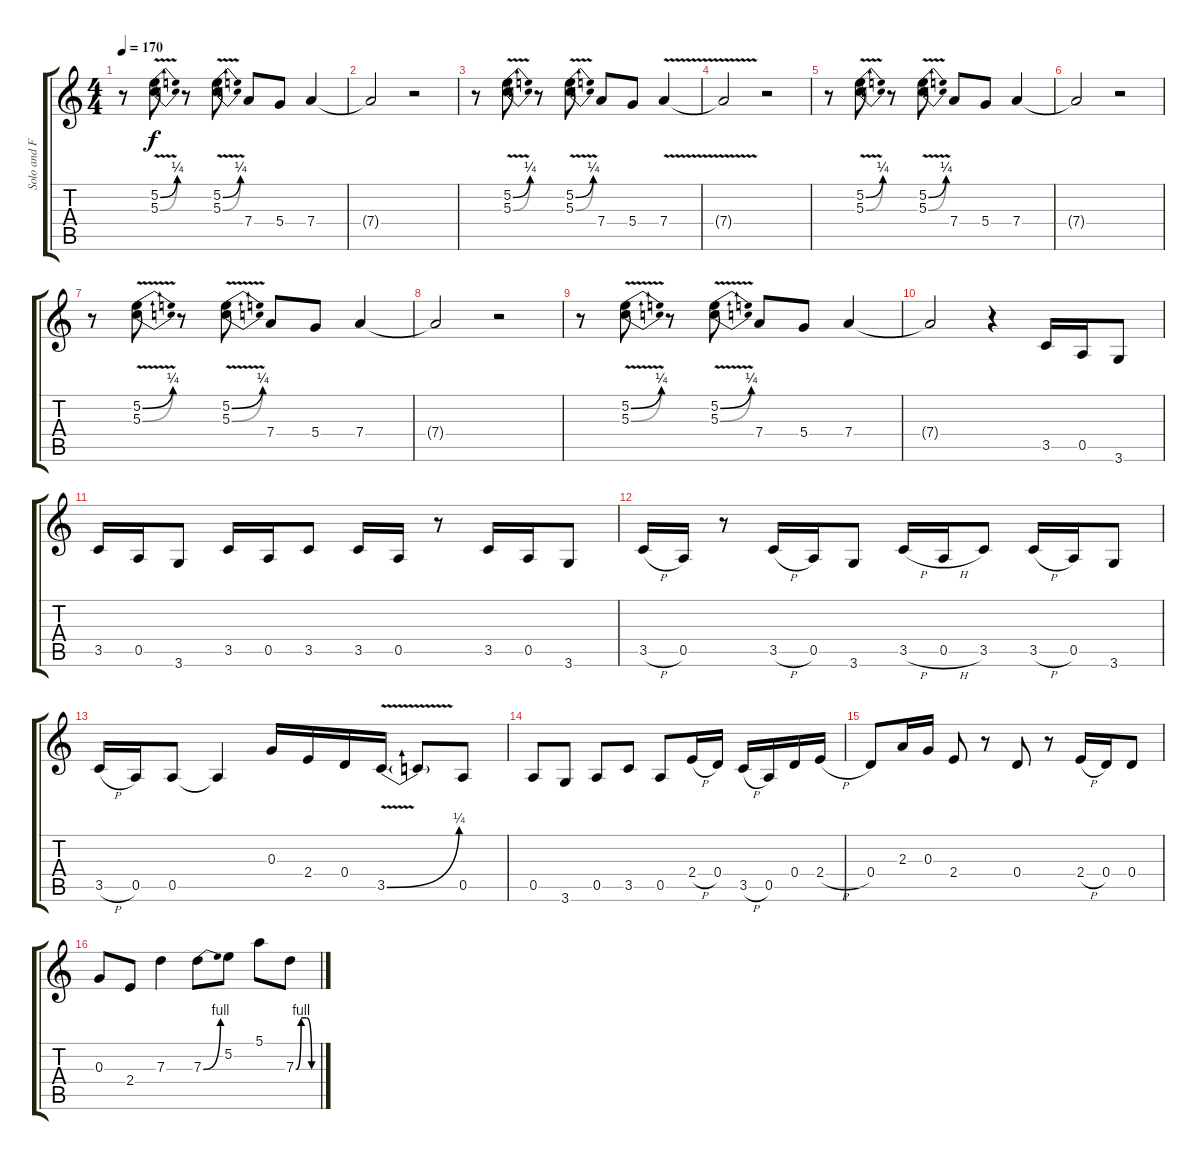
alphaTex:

\track ("Solo and Fills Guitar" "Solo and F") {instrument distortionguitar}
\staff {score tabs}
\tuning (E4 B3 G3 D3 A2 E2) {hide}
\ts (4 4)
\tempo 170
\clef g2
\ks c
r.8{dy f} (5.2{be (bend 0 0 60 1) v} 5.3{be (bend 0 0 60 1)}).8 r.8 (5.2{be (bend 0 0 60 1)} 5.3{be (bend 0 0 60 1) v}).8 7.4.8 5.4.8 7.4.4 |
7.4{t}.2 r.2 |
r.8 (5.2{be (bend 0 0 60 1) v} 5.3{be (bend 0 0 60 1)}).8 r.8 (5.2{be (bend 0 0 60 1)} 5.3{be (bend 0 0 60 1) v}).8 7.4.8 5.4.8 7.4{v}.4 |
7.4{t}.2 r.2 |
r.8 (5.2{be (bend 0 0 60 1) v} 5.3{be (bend 0 0 60 1)}).8 r.8 (5.2{be (bend 0 0 60 1)} 5.3{be (bend 0 0 60 1) v}).8 7.4.8 5.4.8 7.4.4 |
7.4{t}.2 r.2 |
r.8 (5.2{be (bend 0 0 60 1) v} 5.3{be (bend 0 0 60 1)}).8 r.8 (5.2{be (bend 0 0 60 1)} 5.3{be (bend 0 0 60 1) v}).8 7.4.8 5.4.8 7.4.4 |
7.4{t}.2 r.2 |
r.8 (5.2{be (bend 0 0 60 1) v} 5.3{be (bend 0 0 60 1)}).8 r.8 (5.2{be (bend 0 0 60 1)} 5.3{be (bend 0 0 60 1) v}).8 7.4.8 5.4.8 7.4.4 |
7.4{t}.2 r.4 3.5.16 0.5.16 3.6.8 |
3.5.16 0.5.16 3.6.8 3.5.16 0.5.16 3.5.8 3.5.16 0.5.16 r.8 3.5.16 0.5.16 3.6.8 |
3.5{h}.16 0.5.16 r.8 3.5{h}.16 0.5.16 3.6.8 3.5{h}.16 0.5{h}.16 3.5.8 3.5{h}.16 0.5.16 3.6.8 |
3.5{h}.16 0.5.16 0.5.8 0.5{t}.4 0.3.16 2.4.16 0.4.16 3.5{be (bend 0 0 60 1) v}.16 3.5{t}.8 0.5.8 |
0.5.8 3.6.8 0.5.8 3.5.8 0.5.8 2.4{h}.16 0.4.16 3.5{h}.16 0.5.16 0.4.16 2.4{h}.16 |
0.4.8 2.3.16 0.3.16 2.4.8 r.8 0.4.8 r.8 2.4{h}.16 0.4.16 0.4.8 |
0.3.8 2.4.8 7.3.4 7.3{be (bend 0 0 60 4)}.8 5.2.8 5.1.8 7.3{be (custom 0 0 15 4 30 4 45 0 60 0)}.8
